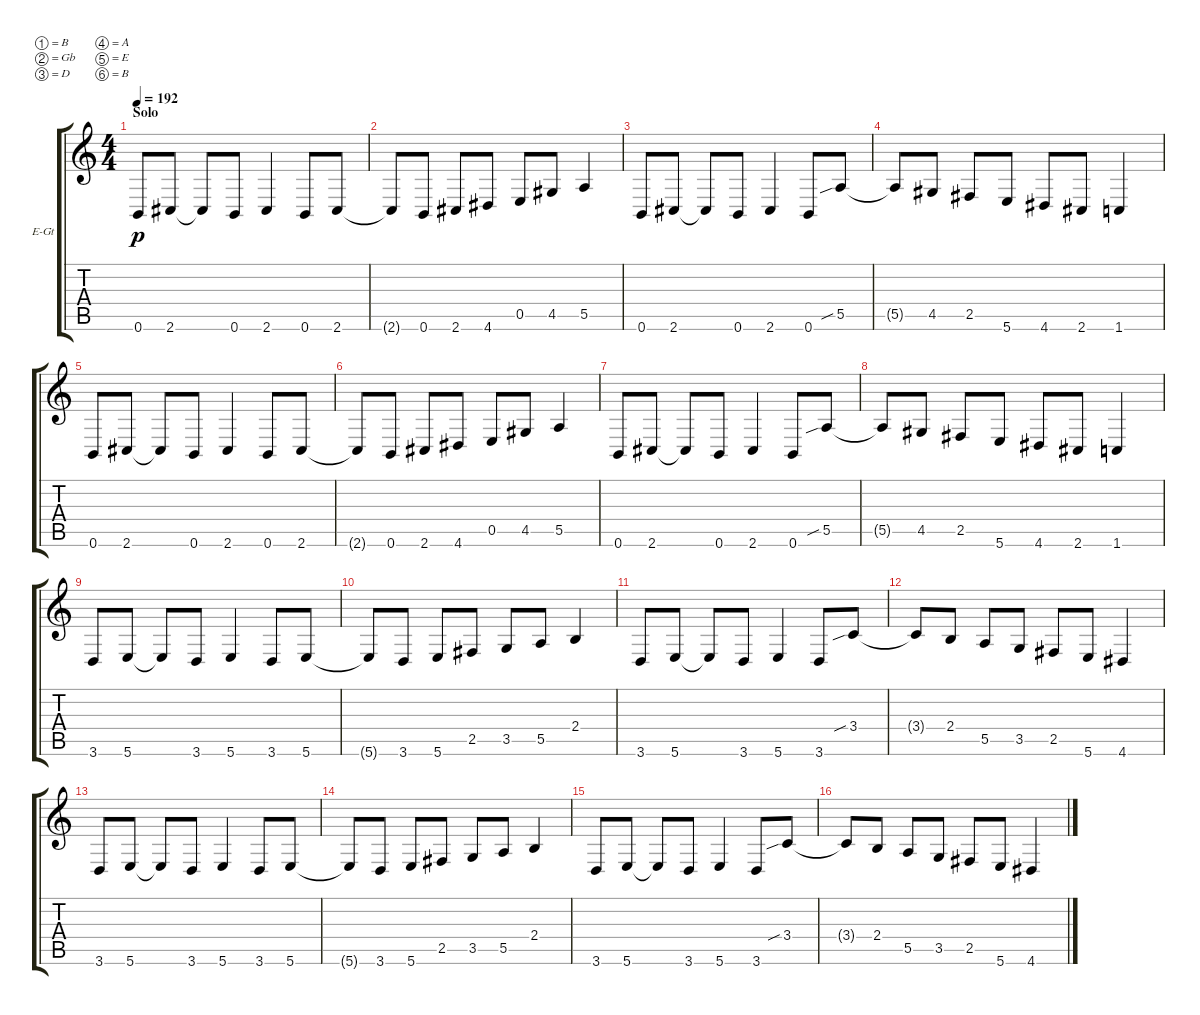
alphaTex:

\bracketExtendMode groupsimilarinstruments
\firstSystemTrackNameOrientation horizontal
\otherSystemsTrackNameOrientation horizontal
\track ("Electric Guitar 2" "E-Gt") {instrument distortionguitar}
\staff {score tabs}
\tuning (B3 Gb3 D3 A2 E2 B1)
\ts (4 4)
\section ("" "Solo")
\tempo 192
\clef g2
\ks c
0.6.8{dy p} 2.6.8 2.6{t}.8 0.6.8 2.6.4 0.6.8 2.6.8 |
2.6{t}.8 0.6.8 2.6.8 4.6.8 0.5.8 4.5.8 5.5.4 |
0.6.8 2.6.8 2.6{t}.8 0.6.8 2.6.4 0.6.8 5.5{sib}.8 |
5.5{t}.8 4.5.8 2.5.8 5.6.8 4.6.8 2.6.8 1.6.4 |
0.6.8 2.6.8 2.6{t}.8 0.6.8 2.6.4 0.6.8 2.6.8 |
2.6{t}.8 0.6.8 2.6.8 4.6.8 0.5.8 4.5.8 5.5.4 |
0.6.8 2.6.8 2.6{t}.8 0.6.8 2.6.4 0.6.8 5.5{sib}.8 |
5.5{t}.8 4.5.8 2.5.8 5.6.8 4.6.8 2.6.8 1.6.4 |
3.6.8 5.6.8 5.6{t}.8 3.6.8 5.6.4 3.6.8 5.6.8 |
5.6{t}.8 3.6.8 5.6.8 2.5.8 3.5.8 5.5.8 2.4.4 |
3.6.8 5.6.8 5.6{t}.8 3.6.8 5.6.4 3.6.8 3.4{sib}.8 |
3.4{t}.8 2.4.8 5.5.8 3.5.8 2.5.8 5.6.8 4.6.4 |
3.6.8 5.6.8 5.6{t}.8 3.6.8 5.6.4 3.6.8 5.6.8 |
5.6{t}.8 3.6.8 5.6.8 2.5.8 3.5.8 5.5.8 2.4.4 |
3.6.8 5.6.8 5.6{t}.8 3.6.8 5.6.4 3.6.8 3.4{sib}.8 |
3.4{t}.8 2.4.8 5.5.8 3.5.8 2.5.8 5.6.8 4.6.4
